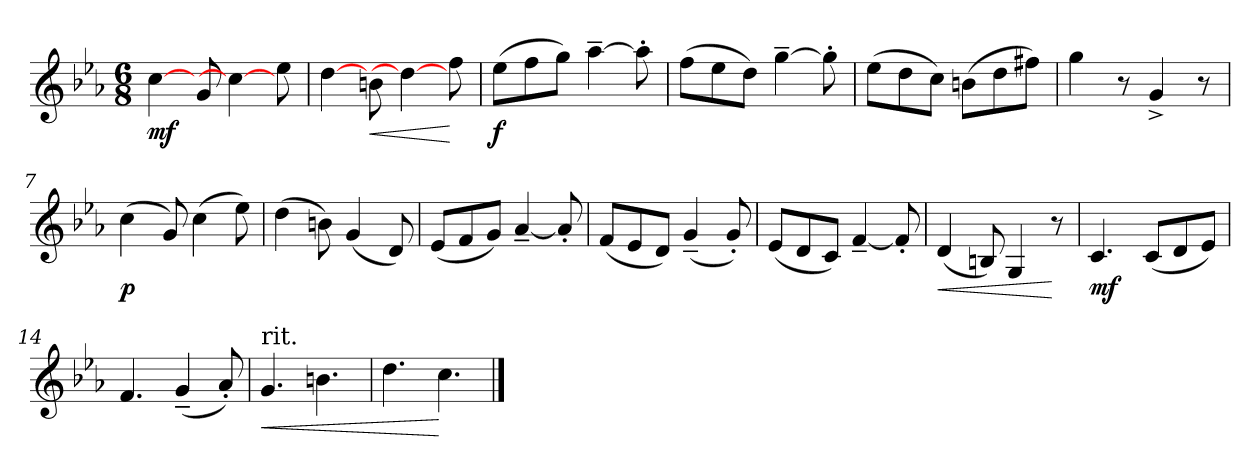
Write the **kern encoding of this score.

**kern	**dynam
*part1	*part1
*staff1	*staff1
!!LO:PB:g=z
*clefG2	*
*k[b-e-a-]	*
*E-:	*
*M6/8	*
=1	=1
[>4cci\	mf
8gi/	.
4cci\_>	.
8ee-i\	.
=2	=2
[>4ddi\	.
!	!LO:HP:b
8bni\	<
4ddi\_>	.
8ffi\	[
=3	=3
(8ee-i\L	f
8ffi\	.
8ggi\J)	.
[>4aa-~i\	.
8aa-'i\]	.
=4	=4
(8ffi\L	.
8ee-i\	.
8ddi\J)	.
[>4gg~i\	.
8gg'i\]	.
=5	=5
(8ee-i\L	.
8ddi\	.
8cci\J)	.
(8bni\L	.
8ddi\	.
8ff#Xi\J)	.
=6	=6
4ggi\	.
8r	.
4g^i/	.
8r	.
!!LO:LB:g=z
=7	=7
(4cci\	p
8gi/)	.
(4cci\	.
8ee-i\)	.
=8	=8
(4ddi\	.
8bni\)	.
(4gi/	.
8di/)	.
=9	=9
(8e-i/L	.
8fi/	.
8gi/J)	.
[<4a-~i/	.
8a-'i/]	.
=10	=10
(8fi/L	.
8e-i/	.
8di/J)	.
(4g~i/	.
8g'i/)	.
=11	=11
(8e-i/L	.
8di/	.
8ci/J)	.
[<4f~i/	.
8f'i/]	.
!!LO:LB:g=z
=12	=12
!	!LO:HP:b
(4di/	<
8Bni/)	.
4Gi/	.
8r	[
=13	=13
4.ci/	mf
(8ci/L	.
8di/	.
8e-i/J)	.
=14	=14
4.fi/	.
(4g~i/	.
8a-'i/)	.
=15	=15
!LO:TX:t=rit.	!
!	!LO:HP:b
4.gi/	<
4.bni\	.
=16	=16
4.ddi\	.
4.cci\	[
==	==
*-	*-
